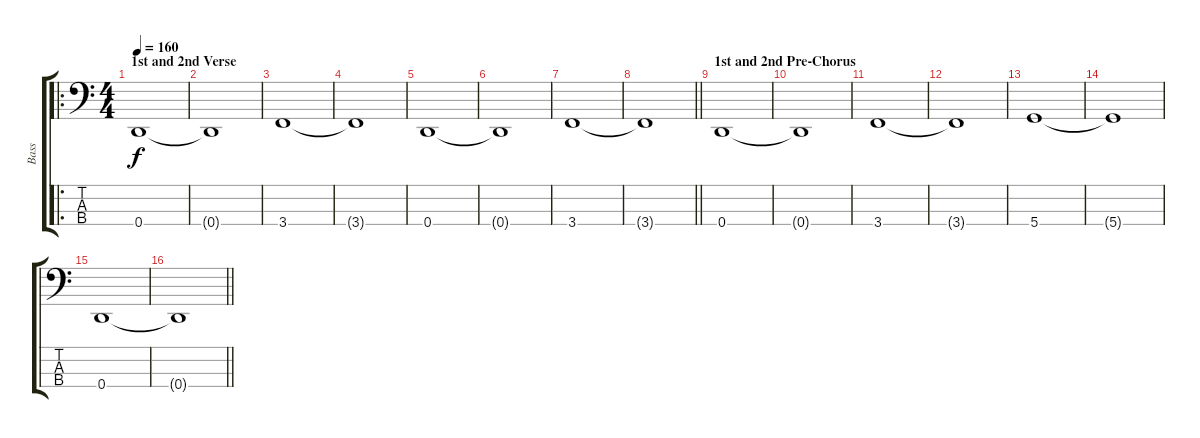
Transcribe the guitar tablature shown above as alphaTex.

\track ("Bass" "Bass") {instrument electricbassfinger}
\staff {score tabs}
\tuning (G2 D2 A1 D1) {hide}
\ro
\ts (4 4)
\section ("" "1st and 2nd Verse")
\tempo 160
\clef f4
\ks c
0.4.1{dy f} |
0.4{t}.1 |
3.4.1 |
3.4{t}.1 |
0.4.1 |
0.4{t}.1 |
3.4.1 |
\barLineRight lightlight
3.4{t}.1 |
\section ("" "1st and 2nd Pre-Chorus")
0.4.1 |
0.4{t}.1 |
3.4.1 |
3.4{t}.1 |
5.4.1 |
5.4{t}.1 |
0.4.1 |
\barLineRight lightlight
0.4{t}.1
